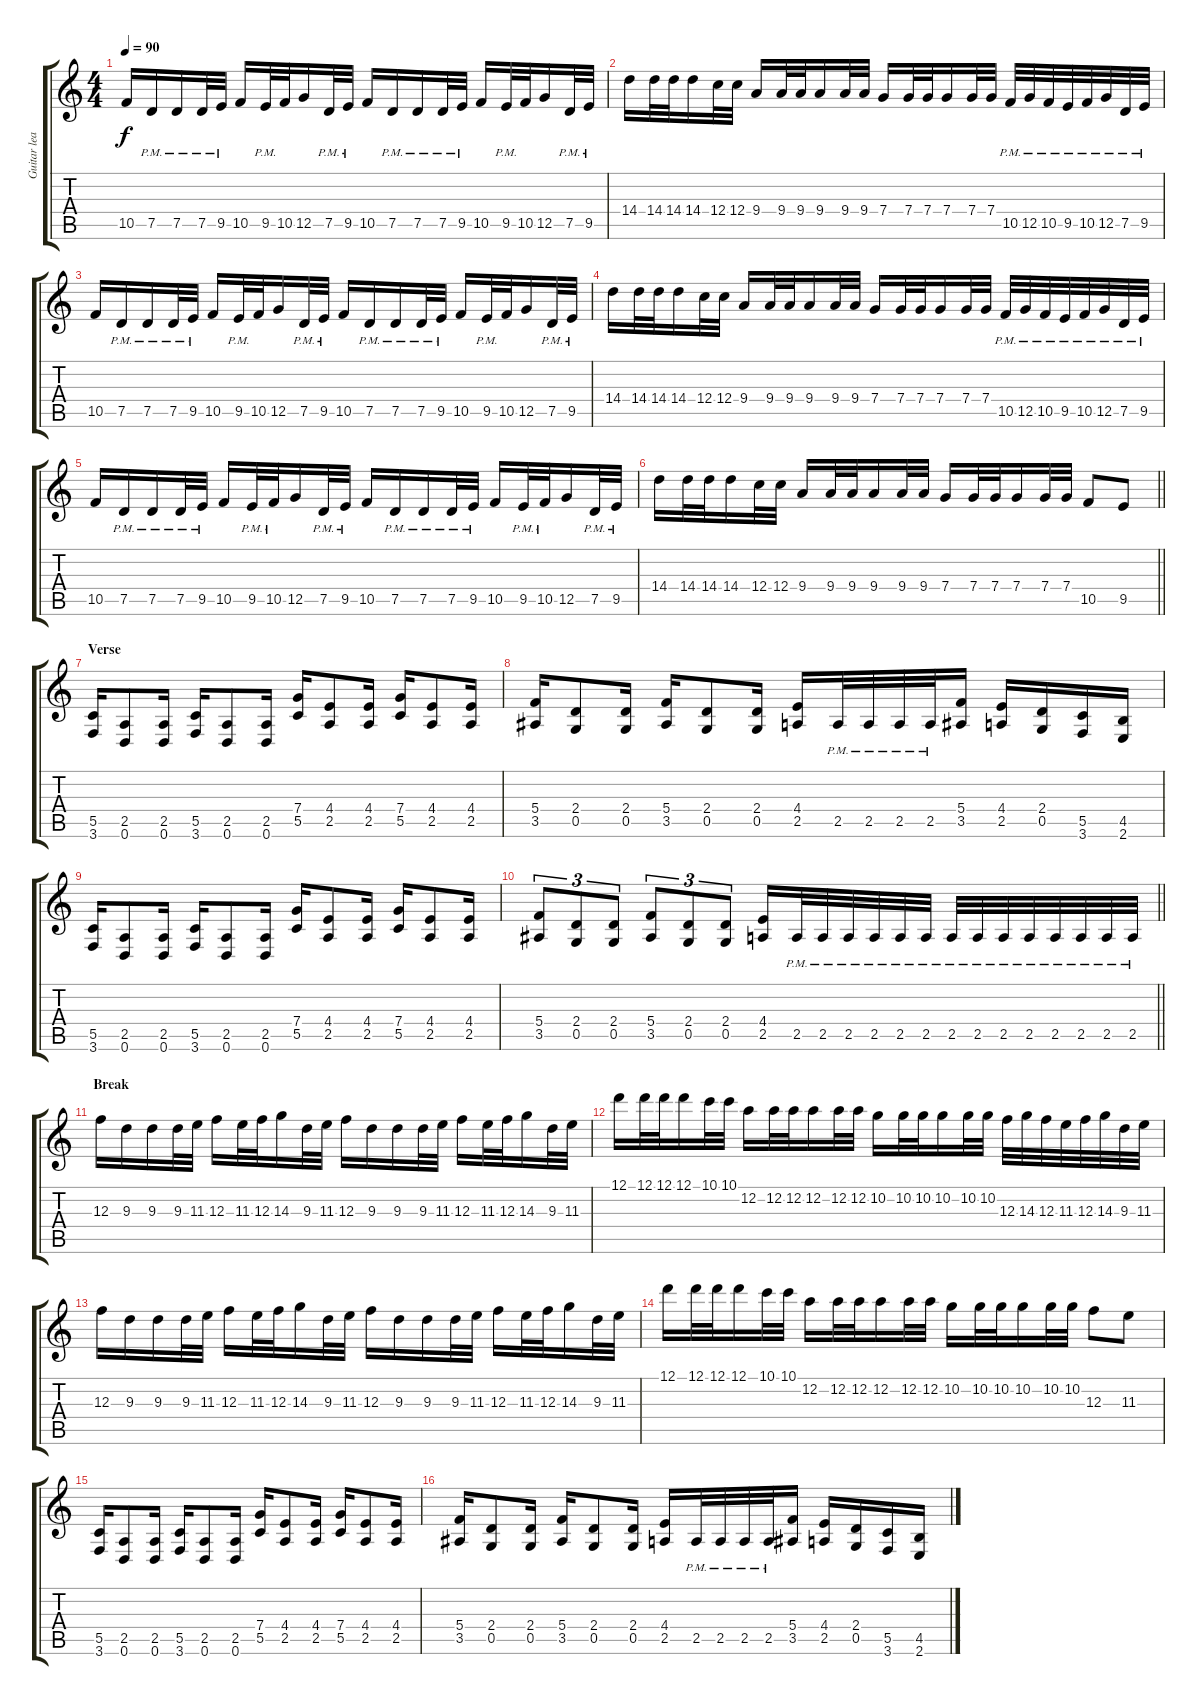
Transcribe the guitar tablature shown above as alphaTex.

\track ("Guitar lead" "Guitar lea") {instrument overdrivenguitar}
\staff {score tabs}
\tuning (D4 A3 F3 C3 G2 D2) {hide}
\ts (4 4)
\tempo 90
\clef g2
\ks c
10.5.16{dy f} 7.5{pm}.16 7.5{pm}.16 7.5{pm}.32 9.5{pm}.32 10.5.16 9.5{pm}.32 10.5{pm}.32 12.5.16 7.5{pm}.32 9.5{pm}.32 10.5.16 7.5{pm}.16 7.5{pm}.16 7.5{pm}.32 9.5{pm}.32 10.5.16 9.5{pm}.32 10.5{pm}.32 12.5.16 7.5{pm}.32 9.5{pm}.32 |
14.4.16 14.4.32 14.4.32 14.4.16 12.4.32 12.4.32 9.4.16 9.4.32 9.4.32 9.4.16 9.4.32 9.4.32 7.4.16 7.4.32 7.4.32 7.4.16 7.4.32 7.4.32 10.5{pm}.32 12.5{pm}.32 10.5{pm}.32 9.5{pm}.32 10.5{pm}.32 12.5{pm}.32 7.5{pm}.32 9.5{pm}.32 |
10.5.16 7.5{pm}.16 7.5{pm}.16 7.5{pm}.32 9.5{pm}.32 10.5.16 9.5{pm}.32 10.5{pm}.32 12.5.16 7.5{pm}.32 9.5{pm}.32 10.5.16 7.5{pm}.16 7.5{pm}.16 7.5{pm}.32 9.5{pm}.32 10.5.16 9.5{pm}.32 10.5{pm}.32 12.5.16 7.5{pm}.32 9.5{pm}.32 |
14.4.16 14.4.32 14.4.32 14.4.16 12.4.32 12.4.32 9.4.16 9.4.32 9.4.32 9.4.16 9.4.32 9.4.32 7.4.16 7.4.32 7.4.32 7.4.16 7.4.32 7.4.32 10.5{pm}.32 12.5{pm}.32 10.5{pm}.32 9.5{pm}.32 10.5{pm}.32 12.5{pm}.32 7.5{pm}.32 9.5{pm}.32 |
10.5.16 7.5{pm}.16 7.5{pm}.16 7.5{pm}.32 9.5{pm}.32 10.5.16 9.5{pm}.32 10.5{pm}.32 12.5.16 7.5{pm}.32 9.5{pm}.32 10.5.16 7.5{pm}.16 7.5{pm}.16 7.5{pm}.32 9.5{pm}.32 10.5.16 9.5{pm}.32 10.5{pm}.32 12.5.16 7.5{pm}.32 9.5{pm}.32 |
\barLineRight lightlight
14.4.16 14.4.32 14.4.32 14.4.16 12.4.32 12.4.32 9.4.16 9.4.32 9.4.32 9.4.16 9.4.32 9.4.32 7.4.16 7.4.32 7.4.32 7.4.16 7.4.32 7.4.32 10.5.8 9.5.8 |
\section ("" "Verse")
(5.5 3.6).16 (2.5 0.6).8 (2.5 0.6).16 (5.5 3.6).16 (2.5 0.6).8 (2.5 0.6).16 (7.4 5.5).16 (4.4 2.5).8 (4.4 2.5).16 (7.4 5.5).16 (4.4 2.5).8 (4.4 2.5).16 |
(5.4 3.5).16 (2.4 0.5).8 (2.4 0.5).16 (5.4 3.5).16 (2.4 0.5).8 (2.4 0.5).16 (4.4 2.5).16 2.5{pm}.32 2.5{pm}.32 2.5{pm}.32 2.5{pm}.32 (5.4 3.5).16 (4.4 2.5).16 (2.4 0.5).16 (5.5 3.6).16 (4.5 2.6).16 |
(5.5 3.6).16 (2.5 0.6).8 (2.5 0.6).16 (5.5 3.6).16 (2.5 0.6).8 (2.5 0.6).16 (7.4 5.5).16 (4.4 2.5).8 (4.4 2.5).16 (7.4 5.5).16 (4.4 2.5).8 (4.4 2.5).16 |
\barLineRight lightlight
(5.4 3.5).8{tu (3 2)} (2.4 0.5).8{tu (3 2)} (2.4 0.5).8{tu (3 2)} (5.4 3.5).8{tu (3 2)} (2.4 0.5).8{tu (3 2)} (2.4 0.5).8{tu (3 2)} (4.4 2.5).16 2.5{pm}.32 2.5{pm}.32 2.5{pm}.32 2.5{pm}.32 2.5{pm}.32 2.5{pm}.32 2.5{pm}.32 2.5{pm}.32 2.5{pm}.32 2.5{pm}.32 2.5{pm}.32 2.5{pm}.32 2.5{pm}.32 2.5{pm}.32 |
\section ("" "Break")
12.3.16 9.3.16 9.3.16 9.3.32 11.3.32 12.3.16 11.3.32 12.3.32 14.3.16 9.3.32 11.3.32 12.3.16 9.3.16 9.3.16 9.3.32 11.3.32 12.3.16 11.3.32 12.3.32 14.3.16 9.3.32 11.3.32 |
12.1.16 12.1.32 12.1.32 12.1.16 10.1.32 10.1.32 12.2.16 12.2.32 12.2.32 12.2.16 12.2.32 12.2.32 10.2.16 10.2.32 10.2.32 10.2.16 10.2.32 10.2.32 12.3.32 14.3.32 12.3.32 11.3.32 12.3.32 14.3.32 9.3.32 11.3.32 |
12.3.16 9.3.16 9.3.16 9.3.32 11.3.32 12.3.16 11.3.32 12.3.32 14.3.16 9.3.32 11.3.32 12.3.16 9.3.16 9.3.16 9.3.32 11.3.32 12.3.16 11.3.32 12.3.32 14.3.16 9.3.32 11.3.32 |
12.1.16 12.1.32 12.1.32 12.1.16 10.1.32 10.1.32 12.2.16 12.2.32 12.2.32 12.2.16 12.2.32 12.2.32 10.2.16 10.2.32 10.2.32 10.2.16 10.2.32 10.2.32 12.3.8 11.3.8 |
(5.5 3.6).16 (2.5 0.6).8 (2.5 0.6).16 (5.5 3.6).16 (2.5 0.6).8 (2.5 0.6).16 (7.4 5.5).16 (4.4 2.5).8 (4.4 2.5).16 (7.4 5.5).16 (4.4 2.5).8 (4.4 2.5).16 |
(5.4 3.5).16 (2.4 0.5).8 (2.4 0.5).16 (5.4 3.5).16 (2.4 0.5).8 (2.4 0.5).16 (4.4 2.5).16 2.5{pm}.32 2.5{pm}.32 2.5{pm}.32 2.5{pm}.32 (5.4 3.5).16 (4.4 2.5).16 (2.4 0.5).16 (5.5 3.6).16 (4.5 2.6).16
